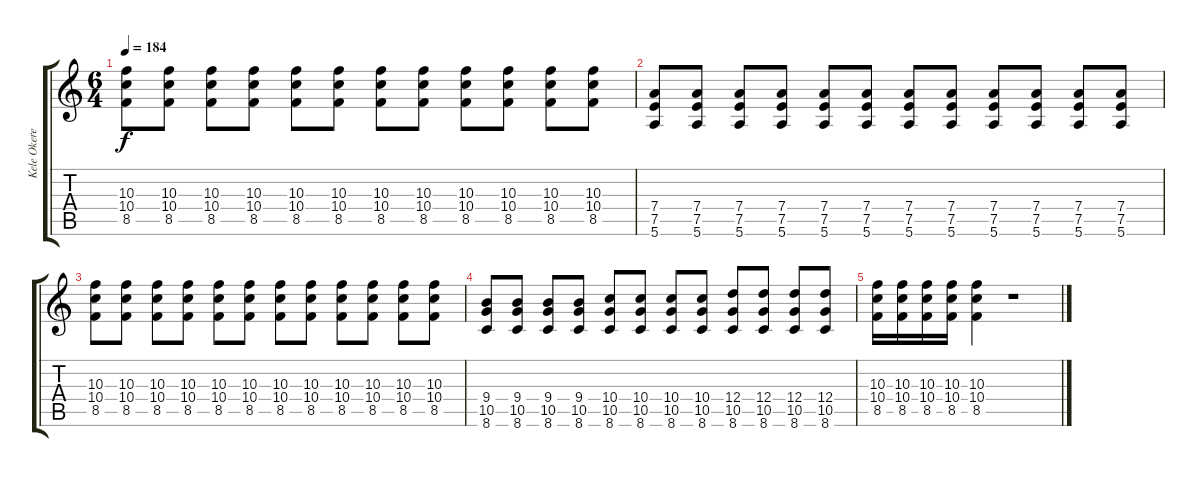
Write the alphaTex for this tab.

\track ("Kele Okereke" "Kele Okere") {instrument electricguitarclean}
\staff {score tabs}
\tuning (E4 B3 G3 D3 A2 E2) {hide}
\ts (6 4)
\tempo 184
\clef g2
\ks c
(10.3 10.4 8.5).8{dy f} (10.3 10.4 8.5).8 (10.3 10.4 8.5).8 (10.3 10.4 8.5).8 (10.3 10.4 8.5).8 (10.3 10.4 8.5).8 (10.3 10.4 8.5).8 (10.3 10.4 8.5).8 (10.3 10.4 8.5).8 (10.3 10.4 8.5).8 (10.3 10.4 8.5).8 (10.3 10.4 8.5).8 |
(7.4 7.5 5.6).8 (7.4 7.5 5.6).8 (7.4 7.5 5.6).8 (7.4 7.5 5.6).8 (7.4 7.5 5.6).8 (7.4 7.5 5.6).8 (7.4 7.5 5.6).8 (7.4 7.5 5.6).8 (7.4 7.5 5.6).8 (7.4 7.5 5.6).8 (7.4 7.5 5.6).8 (7.4 7.5 5.6).8 |
(10.3 10.4 8.5).8 (10.3 10.4 8.5).8 (10.3 10.4 8.5).8 (10.3 10.4 8.5).8 (10.3 10.4 8.5).8 (10.3 10.4 8.5).8 (10.3 10.4 8.5).8 (10.3 10.4 8.5).8 (10.3 10.4 8.5).8 (10.3 10.4 8.5).8 (10.3 10.4 8.5).8 (10.3 10.4 8.5).8 |
(9.4 10.5 8.6).8 (9.4 10.5 8.6).8 (9.4 10.5 8.6).8 (9.4 10.5 8.6).8 (10.4 10.5 8.6).8 (10.4 10.5 8.6).8 (10.4 10.5 8.6).8 (10.4 10.5 8.6).8 (12.4 10.5 8.6).8 (12.4 10.5 8.6).8 (12.4 10.5 8.6).8 (12.4 10.5 8.6).8 |
(10.3 10.4 8.5).16 (10.3 10.4 8.5).16 (10.3 10.4 8.5).16 (10.3 10.4 8.5).16 (10.3 10.4 8.5).4 r.1
